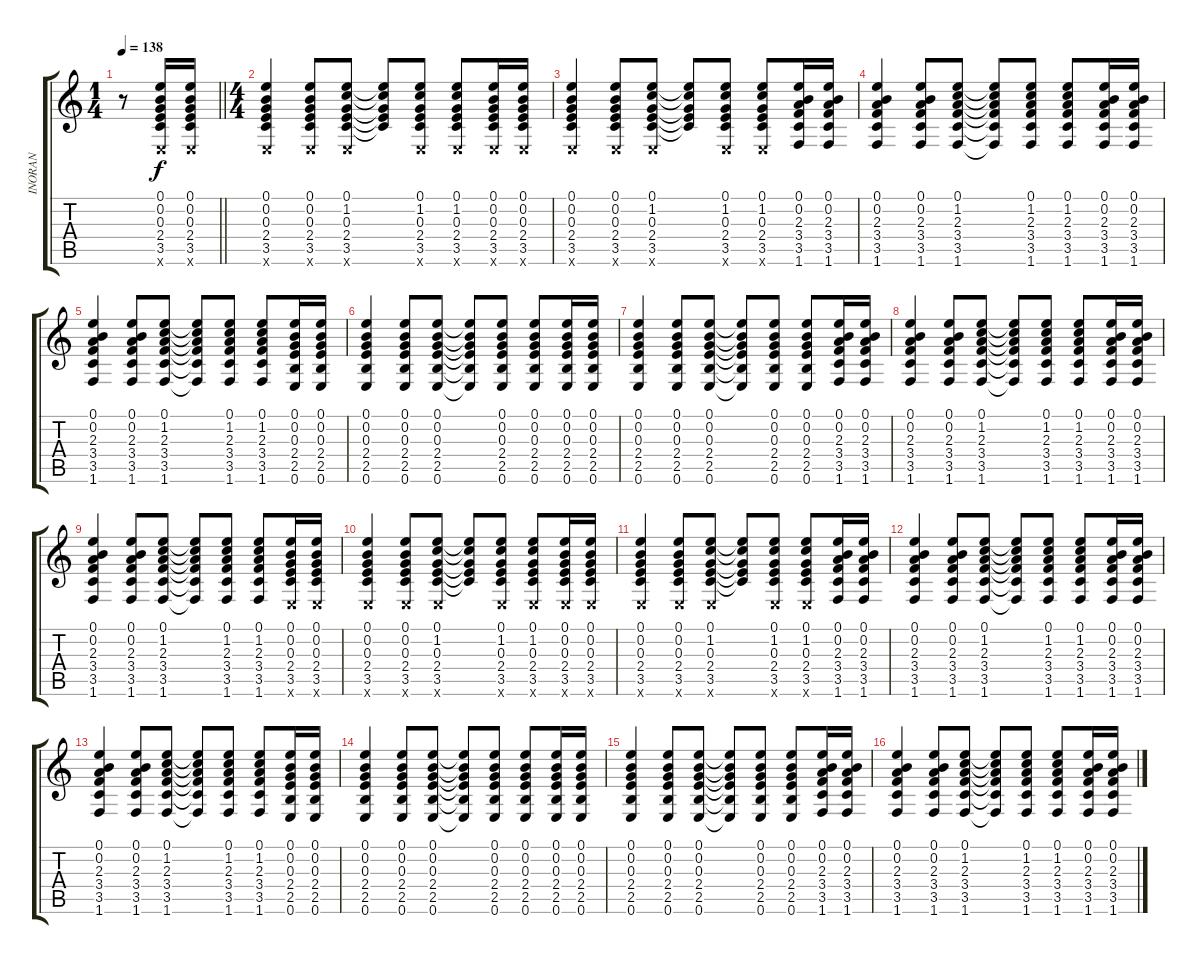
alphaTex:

\track ("INORAN" "INORAN") {instrument acousticguitarsteel}
\staff {score tabs}
\tuning (E4 B3 G3 D3 A2 E2) {hide}
\ts (1 4)
\tempo 138
\clef g2
\barLineRight lightlight
\ks c
r.8{dy f instrument acousticguitarsteel} (0.1 0.2 0.3 2.4 3.5 0.6{x}).16 (0.1 0.2 0.3 2.4 3.5 0.6{x}).16 |
\ts (4 4)
(0.1 0.2 0.3 2.4 3.5 0.6{x}).4 (0.1 0.2 0.3 2.4 3.5 0.6{x}).8 (0.1 1.2 0.3 2.4 3.5 0.6{x}).8 (0.1{t} 1.2{t} 0.3{t} 2.4{t} 3.5{t}).8 (0.1 1.2 0.3 2.4 3.5 0.6{x}).8 (0.1 1.2 0.3 2.4 3.5 0.6{x}).8 (0.1 0.2 0.3 2.4 3.5 0.6{x}).16 (0.1 0.2 0.3 2.4 3.5 0.6{x}).16 |
(0.1 0.2 0.3 2.4 3.5 0.6{x}).4 (0.1 0.2 0.3 2.4 3.5 0.6{x}).8 (0.1 1.2 0.3 2.4 3.5 0.6{x}).8 (0.1{t} 1.2{t} 0.3{t} 2.4{t} 3.5{t}).8 (0.1 1.2 0.3 2.4 3.5 0.6{x}).8 (0.1 1.2 0.3 2.4 3.5 0.6{x}).8 (0.1 0.2 2.3 3.4 3.5 1.6).16 (0.1 0.2 2.3 3.4 3.5 1.6).16 |
(0.1 0.2 2.3 3.4 3.5 1.6).4 (0.1 0.2 2.3 3.4 3.5 1.6).8 (0.1 1.2 2.3 3.4 3.5 1.6).8 (0.1{t} 1.2{t} 2.3{t} 3.4{t} 3.5{t} 1.6{t}).8 (0.1 1.2 2.3 3.4 3.5 1.6).8 (0.1 1.2 2.3 3.4 3.5 1.6).8 (0.1 0.2 2.3 3.4 3.5 1.6).16 (0.1 0.2 2.3 3.4 3.5 1.6).16 |
(0.1 0.2 2.3 3.4 3.5 1.6).4 (0.1 0.2 2.3 3.4 3.5 1.6).8 (0.1 1.2 2.3 3.4 3.5 1.6).8 (0.1{t} 1.2{t} 2.3{t} 3.4{t} 3.5{t} 1.6{t}).8 (0.1 1.2 2.3 3.4 3.5 1.6).8 (0.1 1.2 2.3 3.4 3.5 1.6).8 (0.1 0.2 0.3 2.4 2.5 0.6).16 (0.1 0.2 0.3 2.4 2.5 0.6).16 |
(0.1 0.2 0.3 2.4 2.5 0.6).4 (0.1 0.2 0.3 2.4 2.5 0.6).8 (0.1 0.2 0.3 2.4 2.5 0.6).8 (0.1{t} 0.2{t} 0.3{t} 2.4{t} 2.5{t} 0.6{t}).8 (0.1 0.2 0.3 2.4 2.5 0.6).8 (0.1 0.2 0.3 2.4 2.5 0.6).8 (0.1 0.2 0.3 2.4 2.5 0.6).16 (0.1 0.2 0.3 2.4 2.5 0.6).16 |
(0.1 0.2 0.3 2.4 2.5 0.6).4 (0.1 0.2 0.3 2.4 2.5 0.6).8 (0.1 0.2 0.3 2.4 2.5 0.6).8 (0.1{t} 0.2{t} 0.3{t} 2.4{t} 2.5{t} 0.6{t}).8 (0.1 0.2 0.3 2.4 2.5 0.6).8 (0.1 0.2 0.3 2.4 2.5 0.6).8 (0.1 0.2 2.3 3.4 3.5 1.6).16 (0.1 0.2 2.3 3.4 3.5 1.6).16 |
(0.1 0.2 2.3 3.4 3.5 1.6).4 (0.1 0.2 2.3 3.4 3.5 1.6).8 (0.1 1.2 2.3 3.4 3.5 1.6).8 (0.1{t} 1.2{t} 2.3{t} 3.4{t} 3.5{t} 1.6{t}).8 (0.1 1.2 2.3 3.4 3.5 1.6).8 (0.1 1.2 2.3 3.4 3.5 1.6).8 (0.1 0.2 2.3 3.4 3.5 1.6).16 (0.1 0.2 2.3 3.4 3.5 1.6).16 |
(0.1 0.2 2.3 3.4 3.5 1.6).4 (0.1 0.2 2.3 3.4 3.5 1.6).8 (0.1 1.2 2.3 3.4 3.5 1.6).8 (0.1{t} 1.2{t} 2.3{t} 3.4{t} 3.5{t} 1.6{t}).8 (0.1 1.2 2.3 3.4 3.5 1.6).8 (0.1 1.2 2.3 3.4 3.5 1.6).8 (0.1 0.2 0.3 2.4 3.5 0.6{x}).16 (0.1 0.2 0.3 2.4 3.5 0.6{x}).16 |
(0.1 0.2 0.3 2.4 3.5 0.6{x}).4 (0.1 0.2 0.3 2.4 3.5 0.6{x}).8 (0.1 1.2 0.3 2.4 3.5 0.6{x}).8 (0.1{t} 1.2{t} 0.3{t} 2.4{t} 3.5{t}).8 (0.1 1.2 0.3 2.4 3.5 0.6{x}).8 (0.1 1.2 0.3 2.4 3.5 0.6{x}).8 (0.1 0.2 0.3 2.4 3.5 0.6{x}).16 (0.1 0.2 0.3 2.4 3.5 0.6{x}).16 |
(0.1 0.2 0.3 2.4 3.5 0.6{x}).4 (0.1 0.2 0.3 2.4 3.5 0.6{x}).8 (0.1 1.2 0.3 2.4 3.5 0.6{x}).8 (0.1{t} 1.2{t} 0.3{t} 2.4{t} 3.5{t}).8 (0.1 1.2 0.3 2.4 3.5 0.6{x}).8 (0.1 1.2 0.3 2.4 3.5 0.6{x}).8 (0.1 0.2 2.3 3.4 3.5 1.6).16 (0.1 0.2 2.3 3.4 3.5 1.6).16 |
(0.1 0.2 2.3 3.4 3.5 1.6).4 (0.1 0.2 2.3 3.4 3.5 1.6).8 (0.1 1.2 2.3 3.4 3.5 1.6).8 (0.1{t} 1.2{t} 2.3{t} 3.4{t} 3.5{t} 1.6{t}).8 (0.1 1.2 2.3 3.4 3.5 1.6).8 (0.1 1.2 2.3 3.4 3.5 1.6).8 (0.1 0.2 2.3 3.4 3.5 1.6).16 (0.1 0.2 2.3 3.4 3.5 1.6).16 |
(0.1 0.2 2.3 3.4 3.5 1.6).4 (0.1 0.2 2.3 3.4 3.5 1.6).8 (0.1 1.2 2.3 3.4 3.5 1.6).8 (0.1{t} 1.2{t} 2.3{t} 3.4{t} 3.5{t} 1.6{t}).8 (0.1 1.2 2.3 3.4 3.5 1.6).8 (0.1 1.2 2.3 3.4 3.5 1.6).8 (0.1 0.2 0.3 2.4 2.5 0.6).16 (0.1 0.2 0.3 2.4 2.5 0.6).16 |
(0.1 0.2 0.3 2.4 2.5 0.6).4 (0.1 0.2 0.3 2.4 2.5 0.6).8 (0.1 0.2 0.3 2.4 2.5 0.6).8 (0.1{t} 0.2{t} 0.3{t} 2.4{t} 2.5{t} 0.6{t}).8 (0.1 0.2 0.3 2.4 2.5 0.6).8 (0.1 0.2 0.3 2.4 2.5 0.6).8 (0.1 0.2 0.3 2.4 2.5 0.6).16 (0.1 0.2 0.3 2.4 2.5 0.6).16 |
(0.1 0.2 0.3 2.4 2.5 0.6).4 (0.1 0.2 0.3 2.4 2.5 0.6).8 (0.1 0.2 0.3 2.4 2.5 0.6).8 (0.1{t} 0.2{t} 0.3{t} 2.4{t} 2.5{t} 0.6{t}).8 (0.1 0.2 0.3 2.4 2.5 0.6).8 (0.1 0.2 0.3 2.4 2.5 0.6).8 (0.1 0.2 2.3 3.4 3.5 1.6).16 (0.1 0.2 2.3 3.4 3.5 1.6).16 |
(0.1 0.2 2.3 3.4 3.5 1.6).4 (0.1 0.2 2.3 3.4 3.5 1.6).8 (0.1 1.2 2.3 3.4 3.5 1.6).8 (0.1{t} 1.2{t} 2.3{t} 3.4{t} 3.5{t} 1.6{t}).8 (0.1 1.2 2.3 3.4 3.5 1.6).8 (0.1 1.2 2.3 3.4 3.5 1.6).8 (0.1 0.2 2.3 3.4 3.5 1.6).16 (0.1 0.2 2.3 3.4 3.5 1.6).16
